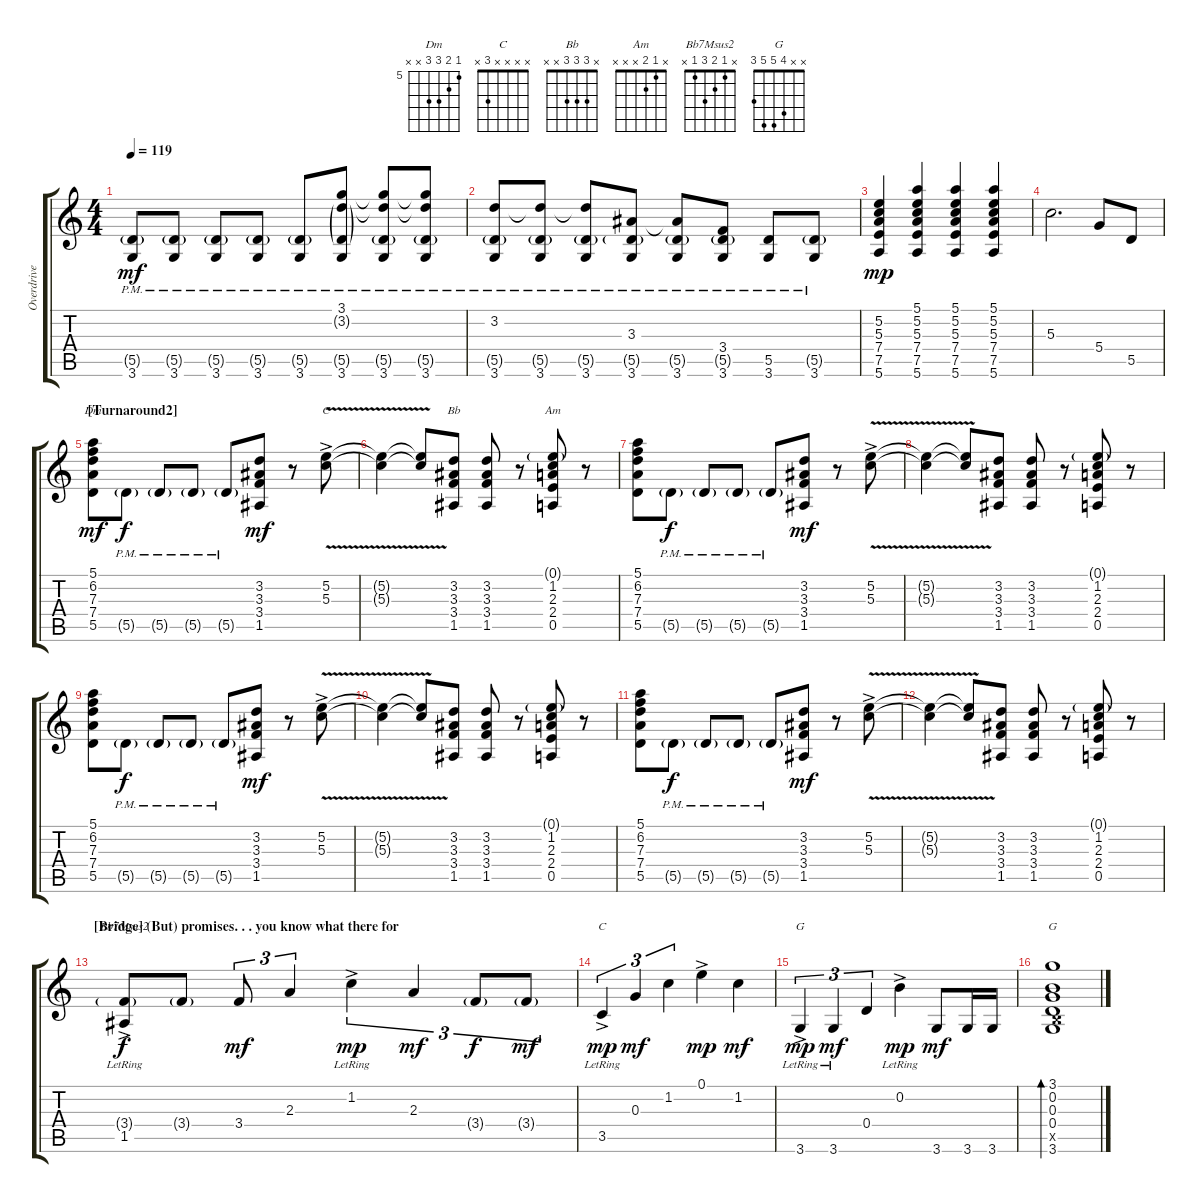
\track ("Overdrive Guitar-R channel" "Overdrive ") {instrument overdrivenguitar}
\staff {score tabs}
\tuning (E4 B3 G3 D3 A2 E2) {hide}
\chord ("Dm" 5 6 7 7 x x) {firstfret 5}
\chord ("C" x 5 5 5 x x)
\chord ("Bb" x 3 3 3 x x)
\chord ("Am" x 1 2 x x x)
\chord ("Bb7Msus2" x 1 2 3 1 x)
\chord ("C" x x x x 3 x)
\chord ("G" x x x x x 3)
\chord ("G" x x 4 5 5 3)
\ts (4 4)
\tempo 119
\clef g2
\ks c
(5.5{g pm} 3.6{pm}).8{dy mf} (5.5{g pm} 3.6{pm}).8 (5.5{g pm} 3.6{pm}).8 (5.5{g pm} 3.6{pm}).8 (5.5{g pm} 3.6{pm}).8 (3.1 3.2{g} 5.5{g pm} 3.6{pm}).8 (3.1{t} 3.2{t} 5.5{g pm} 3.6{pm}).8 (3.1{t} 3.2{t} 5.5{g pm} 3.6{pm}).8 |
(3.2 5.5{g pm} 3.6{pm}).8 (3.2{t} 5.5{g pm} 3.6{pm}).8 (3.2{t} 5.5{g pm} 3.6{pm}).8 (3.3 5.5{g pm} 3.6{pm}).8 (3.3{t} 5.5{g pm} 3.6{pm}).8 (3.4 5.5{g pm} 3.6{pm}).8 (5.5{pm} 3.6{pm}).8 (5.5{g pm} 3.6{pm}).8 |
(5.2 5.3 7.4 7.5 5.6).4{dy mp} (5.1 5.2 5.3 7.4 7.5 5.6).4 (5.1 5.2 5.3 7.4 7.5 5.6).4 (5.1 5.2 5.3 7.4 7.5 5.6).4 |
5.3.2{d} 5.4.8 5.5.8 |
\section ("" "[Turnaround2]  ")
(5.1 6.2 7.3 7.4 5.5).8{ch "Dm" dy mf} 5.5{g pm}.8{dy f} 5.5{g pm}.8 5.5{g pm}.8 5.5{g pm}.8 (3.2 3.3 3.4 1.5).8{dy mf} r.8 (5.2{v} 5.3{v ac}).8{ch "C"} |
(5.2{v t} 5.3{v t}).4 (5.2{v t} 5.3{v t}).8 (3.2 3.3 3.4 1.5).8{ch "Bb"} (3.2 3.3 3.4 1.5).8 r.8 (0.1{g} 1.2 2.3 2.4 0.5).8{ch "Am"} r.8 |
(5.1 6.2 7.3 7.4 5.5).8 5.5{g pm}.8{dy f} 5.5{g pm}.8 5.5{g pm}.8 5.5{g pm}.8 (3.2 3.3 3.4 1.5).8{dy mf} r.8 (5.2{v} 5.3{v ac}).8 |
(5.2{v t} 5.3{v t}).4 (5.2{v t} 5.3{v t}).8 (3.2 3.3 3.4 1.5).8 (3.2 3.3 3.4 1.5).8 r.8 (0.1{g} 1.2 2.3 2.4 0.5).8 r.8 |
(5.1 6.2 7.3 7.4 5.5).8 5.5{g pm}.8{dy f} 5.5{g pm}.8 5.5{g pm}.8 5.5{g pm}.8 (3.2 3.3 3.4 1.5).8{dy mf} r.8 (5.2{v} 5.3{v ac}).8 |
(5.2{v t} 5.3{v t}).4 (5.2{v t} 5.3{v t}).8 (3.2 3.3 3.4 1.5).8 (3.2 3.3 3.4 1.5).8 r.8 (0.1{g} 1.2 2.3 2.4 0.5).8 r.8 |
(5.1 6.2 7.3 7.4 5.5).8 5.5{g pm}.8{dy f} 5.5{g pm}.8 5.5{g pm}.8 5.5{g pm}.8 (3.2 3.3 3.4 1.5).8{dy mf} r.8 (5.2{v} 5.3{v ac}).8 |
(5.2{v t} 5.3{v t}).4 (5.2{v t} 5.3{v t}).8 (3.2 3.3 3.4 1.5).8 (3.2 3.3 3.4 1.5).8 r.8 (0.1{g} 1.2 2.3 2.4 0.5).8 r.8 |
\section ("" "[Bridge] (But) promises. . . you know what there for")
(3.4{g lr} 1.5{ac lr}).8{ch "Bb7Msus2" dy f} 3.4{g}.8 3.4.8{tu (3 2) dy mf} 2.3.4{tu (3 2)} 1.2{ac lr}.4{tu (3 2) dy mp} 2.3.4{tu (3 2) dy mf} 3.4{g}.8{tu (3 2) dy f} 3.4{g}.8{tu (3 2) dy mf} |
3.5{ac lr}.4{tu (3 2) ch "C" dy mp} 0.3.4{tu (3 2) dy mf} 1.2.4{tu (3 2)} 0.1{ac}.4{dy mp} 1.2.4{dy mf} |
3.6{ac lr}.4{tu (3 2) ch "G" dy mp} 3.6{lr}.4{tu (3 2) dy mf} 0.4.4{tu (3 2)} 0.2{ac lr}.4{dy mp} 3.6.8{dy mf} 3.6.16 3.6.16 |
(3.1 0.2 0.3 0.4 2.5{x} 3.6).1{bd 60 ch "G"}
